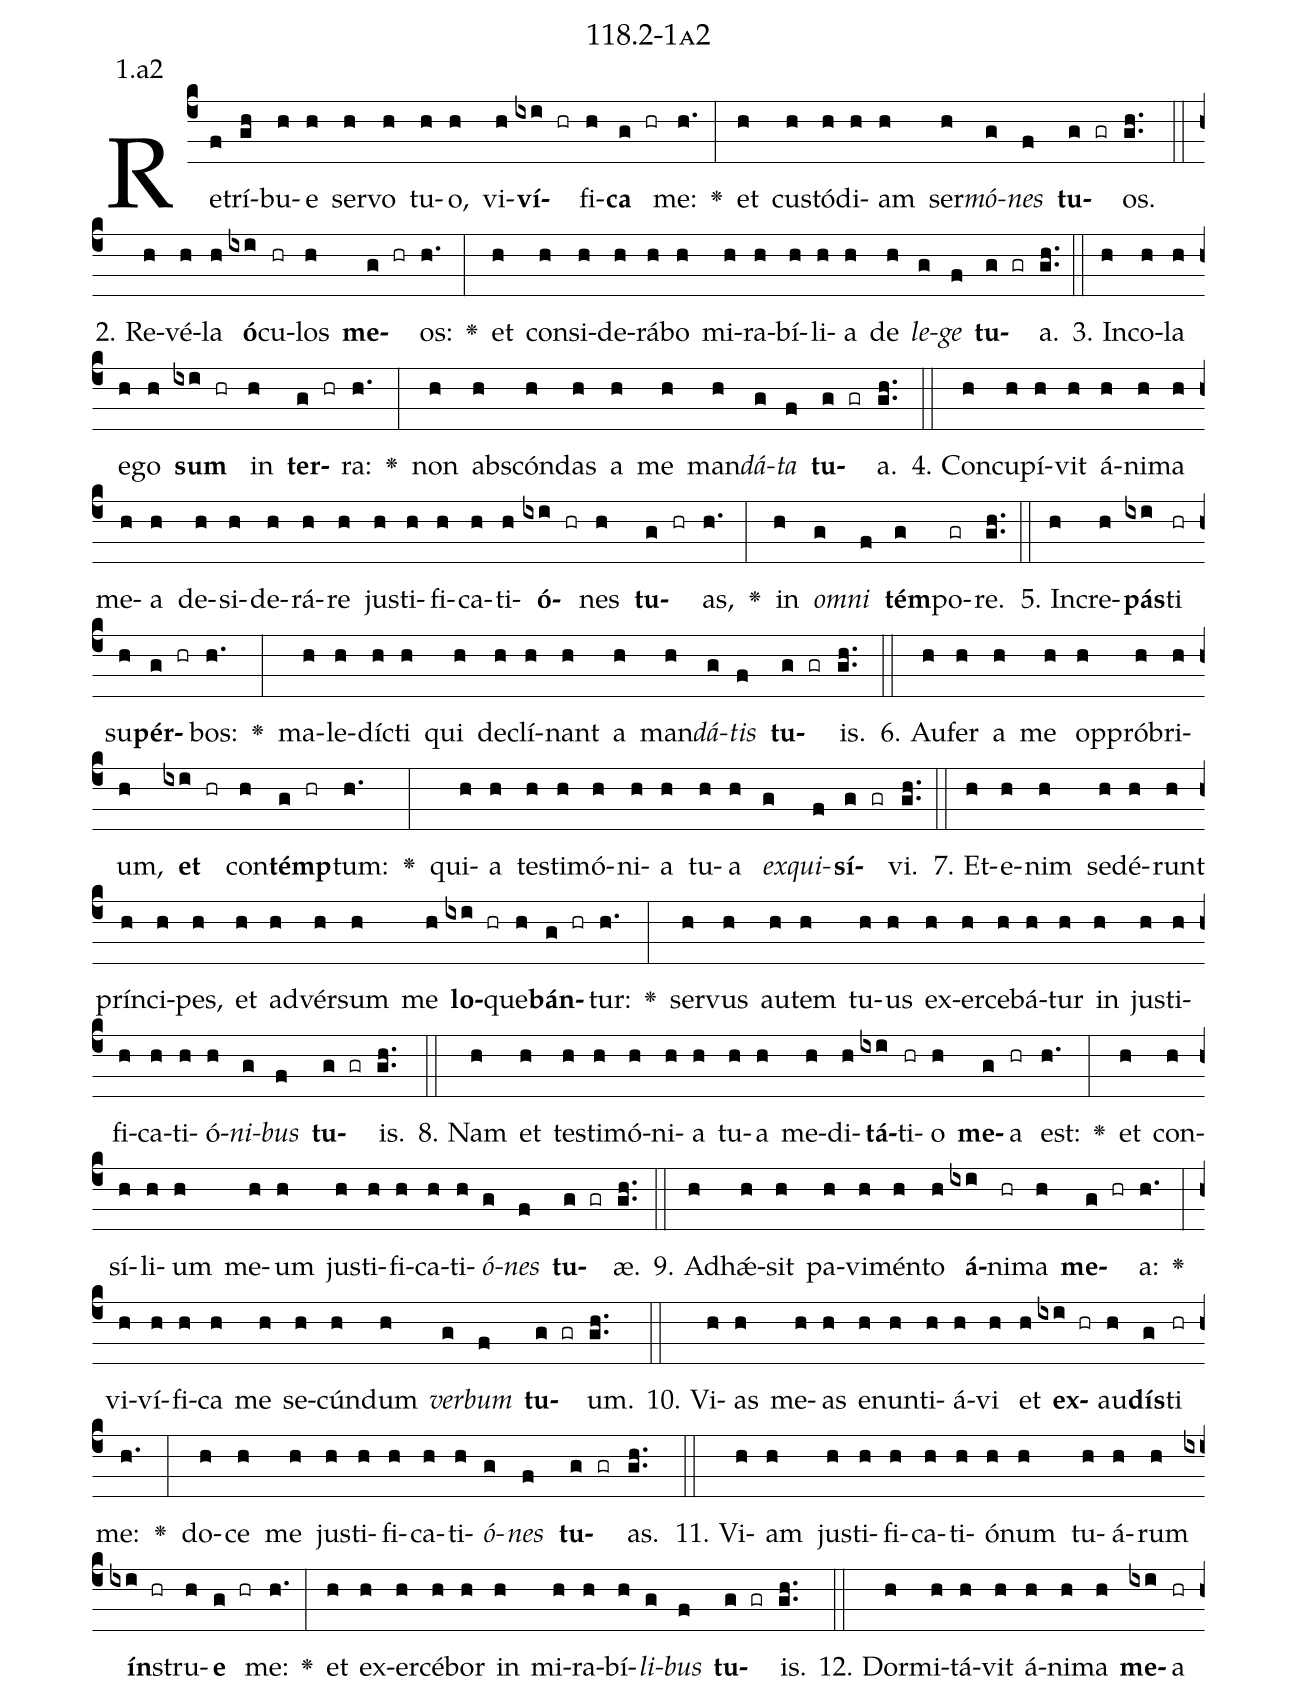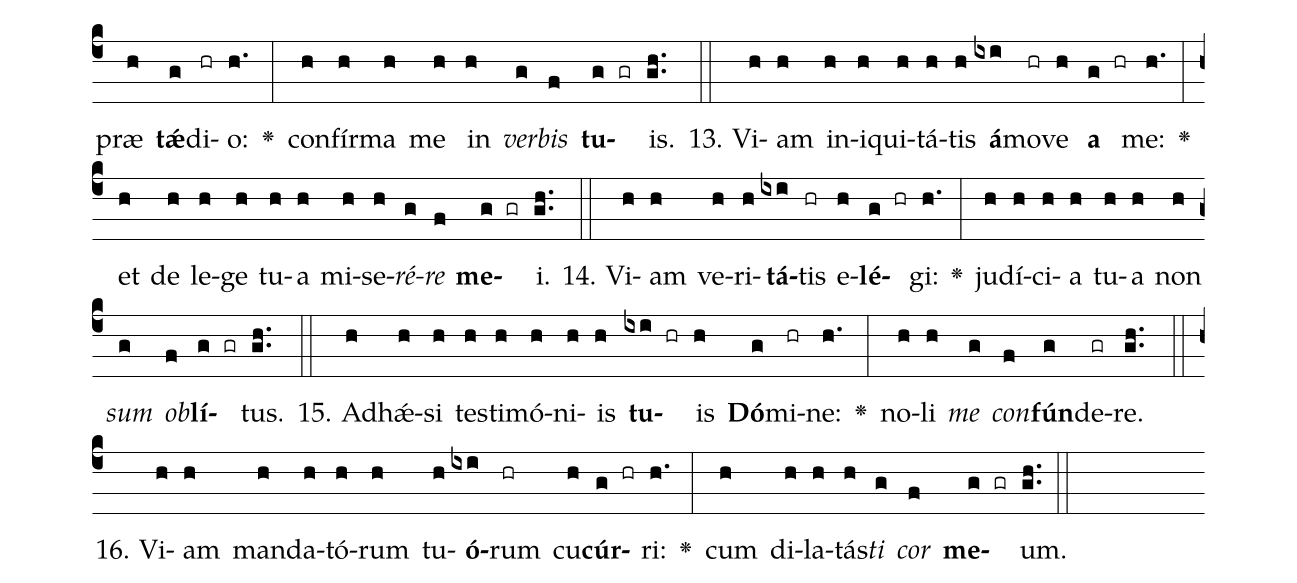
name: 118.2-1a2;
annotation: 1.a2;
%%
(c4)Re(f)trí(gh)bu(h)e(h) ser(h)vo(h) tu(h)o,(h) vi(h)<b>ví</b>(ixi hr)fi(h)<b>ca</b>(g hr) me:(h.) <v>\greheightstar</v>(:) et(h) cus(h)tó(h)di(h)am(h) ser(h)<i>mó</i>(g)<i>nes</i>(f) <b>tu</b>(g gr)os.(gh..) (::)
2. Re(h)vé(h)la(h) <b>ó</b>(ixi)cu(hr)los(h) <b>me</b>(g hr)os:(h.) <v>\greheightstar</v>(:) et(h) con(h)si(h)de(h)rá(h)bo(h) mi(h)ra(h)bí(h)li(h)a(h) de(h) <i>le</i>(g)<i>ge</i>(f) <b>tu</b>(g gr)a.(gh..) (::)
3. In(h)co(h)la(h) e(h)go(h) <b>sum</b>(ixi hr) in(h) <b>ter</b>(g hr)ra:(h.) <v>\greheightstar</v>(:) non(h) abs(h)cón(h)das(h) a(h) me(h) man(h)<i>dá</i>(g)<i>ta</i>(f) <b>tu</b>(g gr)a.(gh..) (::)
4. Con(h)cu(h)pí(h)vit(h) á(h)ni(h)ma(h) me(h)a(h) de(h)si(h)de(h)rá(h)re(h) jus(h)ti(h)fi(h)ca(h)ti(h)<b>ó</b>(ixi hr)nes(h) <b>tu</b>(g hr)as,(h.) <v>\greheightstar</v>(:) in(h) <i>om</i>(g)<i>ni</i>(f) <b>tém</b>(g)po(gr)re.(gh..) (::)
5. In(h)cre(h)<b>pás</b>(ixi)ti(hr) su(h)<b>pér</b>(g hr)bos:(h.) <v>\greheightstar</v>(:) ma(h)le(h)díc(h)ti(h) qui(h) de(h)clí(h)nant(h) a(h) man(h)<i>dá</i>(g)<i>tis</i>(f) <b>tu</b>(g gr)is.(gh..) (::)
6. Au(h)fer(h) a(h) me(h) op(h)pró(h)bri(h)um,(h) <b>et</b>(ixi hr) con(h)<b>témp</b>(g hr)tum:(h.) <v>\greheightstar</v>(:) qui(h)a(h) tes(h)ti(h)mó(h)ni(h)a(h) tu(h)a(h) <i>ex</i>(g)<i>qui</i>(f)<b>sí</b>(g gr)vi.(gh..) (::)
7. Et(h)e(h)nim(h) se(h)dé(h)runt(h) prín(h)ci(h)pes,(h) et(h) ad(h)vér(h)sum(h) me(h) <b>lo</b>(ixi hr)que(h)<b>bán</b>(g hr)tur:(h.) <v>\greheightstar</v>(:) ser(h)vus(h) au(h)tem(h) tu(h)us(h) ex(h)er(h)ce(h)bá(h)tur(h) in(h) jus(h)ti(h)fi(h)ca(h)ti(h)ó(h)<i>ni</i>(g)<i>bus</i>(f) <b>tu</b>(g gr)is.(gh..) (::)
8. Nam(h) et(h) tes(h)ti(h)mó(h)ni(h)a(h) tu(h)a(h) me(h)di(h)<b>tá</b>(ixi)ti(hr)o(h) <b>me</b>(g)a(hr) est:(h.) <v>\greheightstar</v>(:) et(h) con(h)sí(h)li(h)um(h) me(h)um(h) jus(h)ti(h)fi(h)ca(h)ti(h)<i>ó</i>(g)<i>nes</i>(f) <b>tu</b>(g gr)æ.(gh..) (::)
9. Ad(h)hǽ(h)sit(h) pa(h)vi(h)mén(h)to(h) <b>á</b>(ixi)ni(hr)ma(h) <b>me</b>(g hr)a:(h.) <v>\greheightstar</v>(:) vi(h)ví(h)fi(h)ca(h) me(h) se(h)cún(h)dum(h) <i>ver</i>(g)<i>bum</i>(f) <b>tu</b>(g gr)um.(gh..) (::)
10. Vi(h)as(h) me(h)as(h) e(h)nun(h)ti(h)á(h)vi(h) et(h) <b>ex</b>(ixi hr)au(h)<b>dís</b>(g)ti(hr) me:(h.) <v>\greheightstar</v>(:) do(h)ce(h) me(h) jus(h)ti(h)fi(h)ca(h)ti(h)<i>ó</i>(g)<i>nes</i>(f) <b>tu</b>(g gr)as.(gh..) (::)
11. Vi(h)am(h) jus(h)ti(h)fi(h)ca(h)ti(h)ó(h)num(h) tu(h)á(h)rum(h) <b>ín</b>(ixi hr)stru(h)<b>e</b>(g hr) me:(h.) <v>\greheightstar</v>(:) et(h) ex(h)er(h)cé(h)bor(h) in(h) mi(h)ra(h)bí(h)<i>li</i>(g)<i>bus</i>(f) <b>tu</b>(g gr)is.(gh..) (::)
12. Dor(h)mi(h)tá(h)vit(h) á(h)ni(h)ma(h) <b>me</b>(ixi)a(hr) præ(h) <b>tǽ</b>(g)di(hr)o:(h.) <v>\greheightstar</v>(:) con(h)fír(h)ma(h) me(h) in(h) <i>ver</i>(g)<i>bis</i>(f) <b>tu</b>(g gr)is.(gh..) (::)
13. Vi(h)am(h) in(h)i(h)qui(h)tá(h)tis(h) <b>á</b>(ixi)mo(hr)ve(h) <b>a</b>(g hr) me:(h.) <v>\greheightstar</v>(:) et(h) de(h) le(h)ge(h) tu(h)a(h) mi(h)se(h)<i>ré</i>(g)<i>re</i>(f) <b>me</b>(g gr)i.(gh..) (::)
14. Vi(h)am(h) ve(h)ri(h)<b>tá</b>(ixi)tis(hr) e(h)<b>lé</b>(g hr)gi:(h.) <v>\greheightstar</v>(:) ju(h)dí(h)ci(h)a(h) tu(h)a(h) non(h) <i>sum</i>(g) <i>ob</i>(f)<b>lí</b>(g gr)tus.(gh..) (::)
15. Ad(h)hǽ(h)si(h) tes(h)ti(h)mó(h)ni(h)is(h) <b>tu</b>(ixi hr)is(h) <b>Dó</b>(g)mi(hr)ne:(h.) <v>\greheightstar</v>(:) no(h)li(h) <i>me</i>(g) <i>con</i>(f)<b>fún</b>(g)de(gr)re.(gh..) (::)
16. Vi(h)am(h) man(h)da(h)tó(h)rum(h) tu(h)<b>ó</b>(ixi)rum(hr) cu(h)<b>cúr</b>(g hr)ri:(h.) <v>\greheightstar</v>(:) cum(h) di(h)la(h)tás(h)<i>ti</i>(g) <i>cor</i>(f) <b>me</b>(g gr)um.(gh..) (::)
